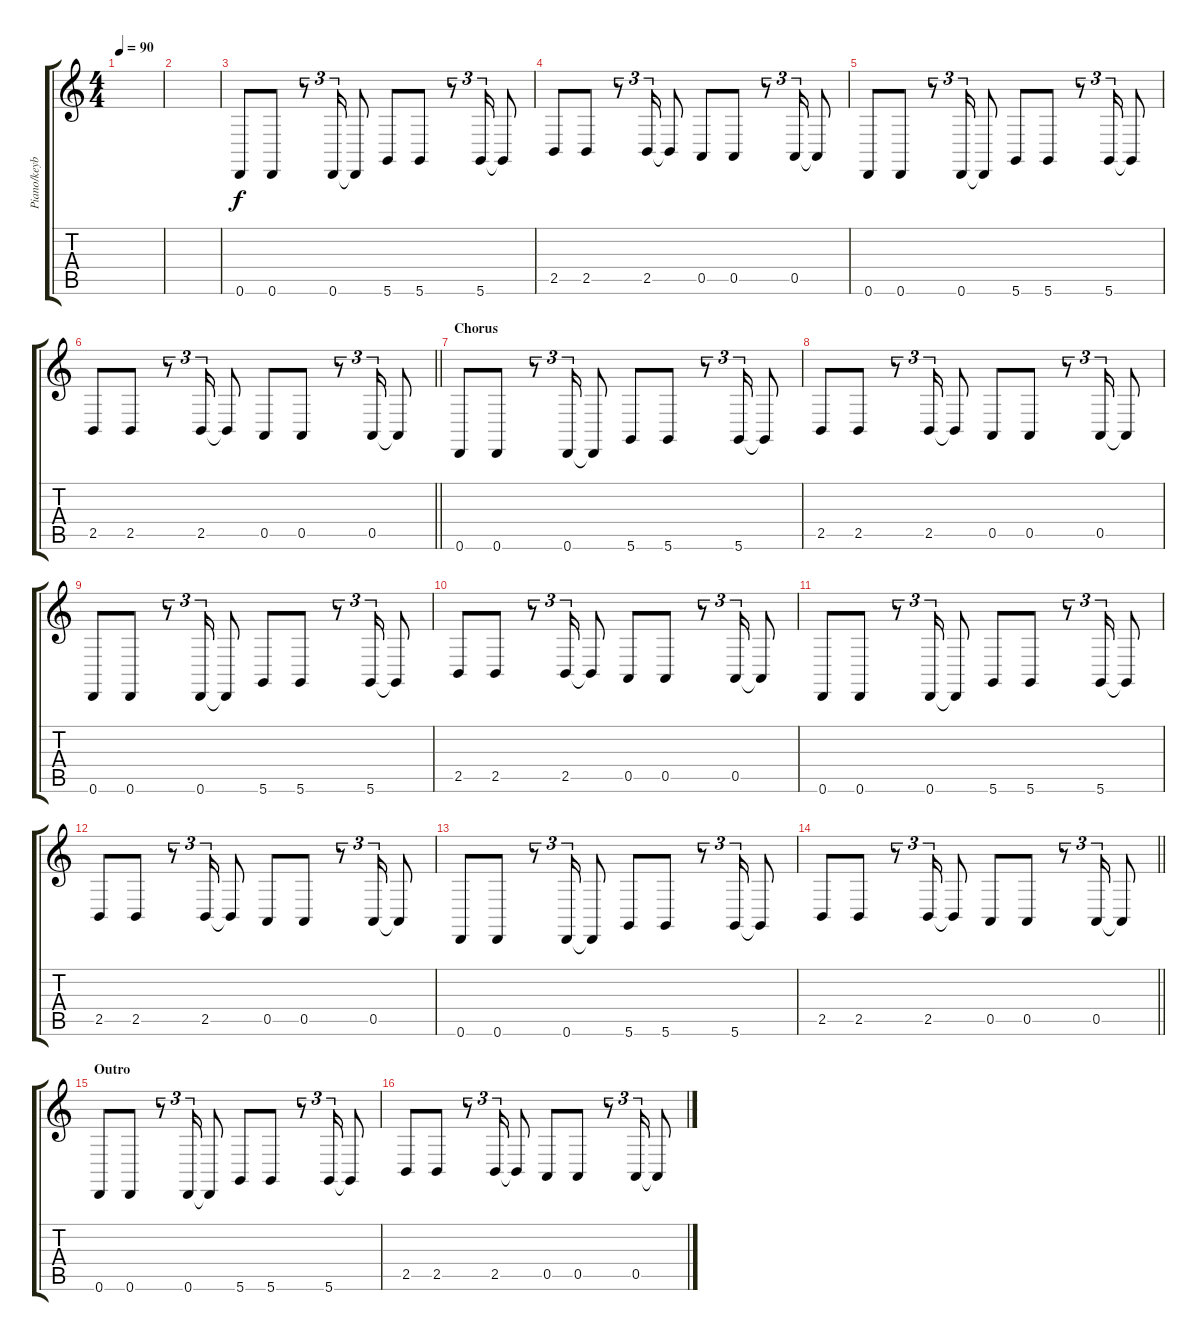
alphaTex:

\track ("Piano/keyboard" "Piano/keyb") {instrument acousticgrandpiano}
\staff {score tabs}
\tuning (E4 B3 G3 D3 A2 D2) {hide}
\ts (4 4)
\tempo 90
\clef g2
\ks c
|
|
0.6.8 0.6.8 r.8{tu (3 2)} 0.6.16{tu (3 2)} 0.6{t}.8 5.6.8 5.6.8 r.8{tu (3 2)} 5.6.16{tu (3 2)} 5.6{t}.8 |
2.5.8 2.5.8 r.8{tu (3 2)} 2.5.16{tu (3 2)} 2.5{t}.8 0.5.8 0.5.8 r.8{tu (3 2)} 0.5.16{tu (3 2)} 0.5{t}.8 |
0.6.8 0.6.8 r.8{tu (3 2)} 0.6.16{tu (3 2)} 0.6{t}.8 5.6.8 5.6.8 r.8{tu (3 2)} 5.6.16{tu (3 2)} 5.6{t}.8 |
\barLineRight lightlight
2.5.8 2.5.8 r.8{tu (3 2)} 2.5.16{tu (3 2)} 2.5{t}.8 0.5.8 0.5.8 r.8{tu (3 2)} 0.5.16{tu (3 2)} 0.5{t}.8 |
\section ("" "Chorus")
0.6.8 0.6.8 r.8{tu (3 2)} 0.6.16{tu (3 2)} 0.6{t}.8 5.6.8 5.6.8 r.8{tu (3 2)} 5.6.16{tu (3 2)} 5.6{t}.8 |
2.5.8 2.5.8 r.8{tu (3 2)} 2.5.16{tu (3 2)} 2.5{t}.8 0.5.8 0.5.8 r.8{tu (3 2)} 0.5.16{tu (3 2)} 0.5{t}.8 |
0.6.8 0.6.8 r.8{tu (3 2)} 0.6.16{tu (3 2)} 0.6{t}.8 5.6.8 5.6.8 r.8{tu (3 2)} 5.6.16{tu (3 2)} 5.6{t}.8 |
2.5.8 2.5.8 r.8{tu (3 2)} 2.5.16{tu (3 2)} 2.5{t}.8 0.5.8 0.5.8 r.8{tu (3 2)} 0.5.16{tu (3 2)} 0.5{t}.8 |
0.6.8 0.6.8 r.8{tu (3 2)} 0.6.16{tu (3 2)} 0.6{t}.8 5.6.8 5.6.8 r.8{tu (3 2)} 5.6.16{tu (3 2)} 5.6{t}.8 |
2.5.8 2.5.8 r.8{tu (3 2)} 2.5.16{tu (3 2)} 2.5{t}.8 0.5.8 0.5.8 r.8{tu (3 2)} 0.5.16{tu (3 2)} 0.5{t}.8 |
0.6.8 0.6.8 r.8{tu (3 2)} 0.6.16{tu (3 2)} 0.6{t}.8 5.6.8 5.6.8 r.8{tu (3 2)} 5.6.16{tu (3 2)} 5.6{t}.8 |
\barLineRight lightlight
2.5.8 2.5.8 r.8{tu (3 2)} 2.5.16{tu (3 2)} 2.5{t}.8 0.5.8 0.5.8 r.8{tu (3 2)} 0.5.16{tu (3 2)} 0.5{t}.8 |
\section ("" "Outro")
0.6.8 0.6.8 r.8{tu (3 2)} 0.6.16{tu (3 2)} 0.6{t}.8 5.6.8 5.6.8 r.8{tu (3 2)} 5.6.16{tu (3 2)} 5.6{t}.8 |
2.5.8 2.5.8 r.8{tu (3 2)} 2.5.16{tu (3 2)} 2.5{t}.8 0.5.8 0.5.8 r.8{tu (3 2)} 0.5.16{tu (3 2)} 0.5{t}.8
